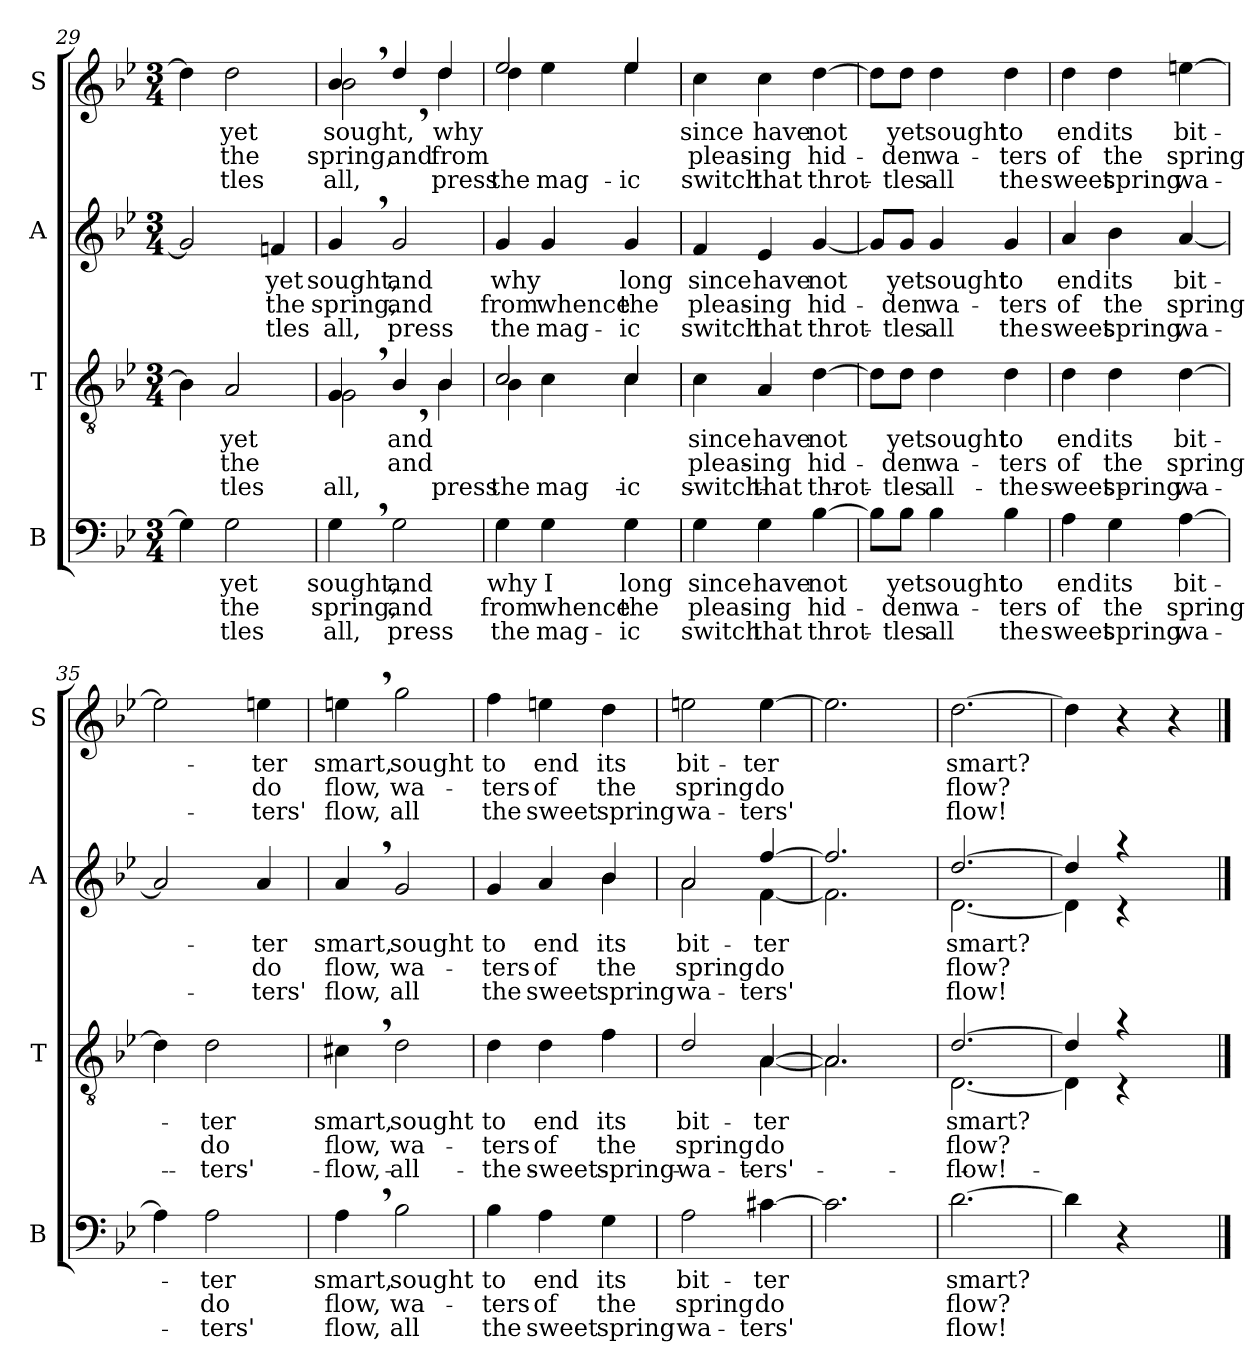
**kern	**text	**text	**text	**kern	**text	**text	**text	**kern	**text	**text	**text	**kern	**text	**text	**text
*part4	*part4	*part4	*part4	*part3	*part3	*part3	*part3	*part2	*part2	*part2	*part2	*part1	*part1	*part1	*part1
*staff4	*staff4	*staff4	*staff4	*staff3	*staff3	*staff3	*staff3	*staff2	*staff2	*staff2	*staff2	*staff1	*staff1	*staff1	*staff1
*I"B	*	*	*	*I"T	*	*	*	*I"A	*	*	*	*I"S	*	*	*
*I'B	*	*	*	*I'T	*	*	*	*I'A	*	*	*	*I'S	*	*	*
*clefF4	*	*	*	*clefGv2	*	*	*	*clefG2	*	*	*	*clefG2	*	*	*
*k[b-e-]	*	*	*	*k[b-e-]	*	*	*	*k[b-e-]	*	*	*	*k[b-e-]	*	*	*
*g:	*	*	*	*g:	*	*	*	*g:	*	*	*	*g:	*	*	*
*M3/4	*	*	*	*M3/4	*	*	*	*M3/4	*	*	*	*M3/4	*	*	*
=29	=29	=29	=29	=29	=29	=29	=29	=29	=29	=29	=29	=29	=29	=29	=29
4G\]	.	.	.	4B-\]	.	.	.	2g/]	.	.	.	4dd\]	.	.	.
!	!LO:LY:b	!LO:LY:b	!LO:LY:b	!	!LO:LY:b	!LO:LY:b	!LO:LY:b	!	!	!	!	!	!LO:LY:b	!LO:LY:b	!LO:LY:b
2G\	yet	the	-tles	2A/	yet	the	-tles	.	.	.	.	2dd\	yet	the	-tles
!	!	!	!	!	!	!	!	!	!LO:LY:b	!LO:LY:b	!LO:LY:b	!	!	!	!
.	.	.	.	.	.	.	.	4fn/	yet	the	-tles	.	.	.	.
=30	=30	=30	=30	=30	=30	=30	=30	=30	=30	=30	=30	=30	=30	=30	=30
!	!LO:LY:b	!LO:LY:b	!LO:LY:b	!	!LO:LY:b	!LO:LY:b	!	!	!	!	!	!	!	!	!
*	*	*	*	*^	*	*	*	*	*	*	*	*	*	*	*
!	!	!	!	!	!	!	!	!LO:LY:b	!	!LO:LY:b	!LO:LY:b	!LO:LY:b	!	!LO:LY:b	!LO:LY:b	!LO:LY:b
*	*	*	*	*	*	*	*	*	*	*	*	*	*^	*	*	*
4G,>\	sought,	spring,	all,	4G,>/	2G,<\	.	.	all,	4g,>/	sought,	spring,	all,	4b-,>/	2b-,<\	sought,	spring,	all,
!	!LO:LY:b	!LO:LY:b	!LO:LY:b	!	!	!LO:LY:b	!LO:LY:b	!	!	!LO:LY:b	!LO:LY:b	!LO:LY:b	!	!	!	!LO:LY:b	!
2G\	and	and	press	4B-/	.	and	and	.	2g/	and	and	press	4dd/	.	.	and	.
!	!	!	!	!	!	!LO:LY:b	!LO:LY:b	!	!	!	!	!	!	!	!	!	!
!	!	!	!	!	!	!	!	!LO:LY:b	!	!	!	!	!	!	!LO:LY:b	!LO:LY:b	!LO:LY:b
.	.	.	.	4B-/	4B-\	.	.	press	.	.	.	.	4dd/	4dd\	why	from	press
!!LO:LB:g=z	!!
=31	=31	=31	=31	=31	=31	=31	=31	=31	=31	=31	=31	=31	=31	=31	=31	=31	=31
!	!LO:LY:b	!LO:LY:b	!LO:LY:b	!	!	!LO:LY:b	!LO:LY:b	!	!	!	!	!	!	!	!	!	!
!	!	!	!	!	!	!	!	!LO:LY:b	!	!LO:LY:b	!LO:LY:b	!LO:LY:b	!	!	!LO:LY:b	!LO:LY:b	!
!	!	!	!	!	!	!	!	!	!	!	!	!	!	!	!	!	!LO:LY:b
4G\	why	from	the	2c/	4B-\	.	.	the	4g/	why	from	the	2ee-/	4dd\	.	.	the
!	!LO:LY:b	!LO:LY:b	!LO:LY:b	!	!	!	!	!LO:LY:b	!	!	!LO:LY:b	!LO:LY:b	!	!	!	!	!LO:LY:b
4G\	I	whence	mag-	.	4c\	.	.	mag-	4g/	.	whence	mag-	.	4ee-\	.	.	mag-
!	!LO:LY:b	!LO:LY:b	!LO:LY:b	!	!	!LO:LY:b	!LO:LY:b	!	!	!	!	!	!	!	!	!	!
!	!	!	!	!	!	!	!	!LO:LY:b	!	!LO:LY:b	!LO:LY:b	!LO:LY:b	!	!	!LO:LY:b	!LO:LY:b	!
!	!	!	!	!	!	!	!	!	!	!	!	!	!	!	!	!	!LO:LY:b
4G\	long	the	-ic	4c/	4c\	.	.	-ic	4g/	long	the	-ic	4ee-/	4ee-\	.	.	-ic
=32	=32	=32	=32	=32	=32	=32	=32	=32	=32	=32	=32	=32	=32	=32	=32	=32	=32
!	!LO:LY:b	!LO:LY:b	!LO:LY:b	!	!	!LO:LY:b	!LO:LY:b	!LO:LY:b	!	!LO:LY:b	!LO:LY:b	!LO:LY:b	!	!	!LO:LY:b	!LO:LY:b	!LO:LY:b
*	*	*	*	*v	*v	*	*	*	*	*	*	*	*v	*v	*	*	*
4G\	since	pleas-	switch	4c\	since	pleas-	switch	4f/	since	pleas-	switch	4cc\	since	pleas-	switch
!	!LO:LY:b	!LO:LY:b	!LO:LY:b	!	!LO:LY:b	!LO:LY:b	!LO:LY:b	!	!LO:LY:b	!LO:LY:b	!LO:LY:b	!	!LO:LY:b	!LO:LY:b	!LO:LY:b
4G\	have	-ing	that	4A/	have	-ing	that	4e-/	have	-ing	that	4cc\	have	-ing	that
!	!LO:LY:b	!LO:LY:b	!LO:LY:b	!	!LO:LY:b	!LO:LY:b	!LO:LY:b	!	!LO:LY:b	!LO:LY:b	!LO:LY:b	!	!LO:LY:b	!LO:LY:b	!LO:LY:b
[4B-\	not	hid-	throt-	[4d\	not	hid-	throt-	[4g/	not	hid-	throt-	[4dd\	not	hid-	throt-
=33	=33	=33	=33	=33	=33	=33	=33	=33	=33	=33	=33	=33	=33	=33	=33
8B-\L]	.	.	.	8d\L]	.	.	.	8g/L]	.	.	.	8dd\L]	.	.	.
!	!LO:LY:b	!LO:LY:b	!LO:LY:b	!	!LO:LY:b	!LO:LY:b	!LO:LY:b	!	!LO:LY:b	!LO:LY:b	!LO:LY:b	!	!LO:LY:b	!LO:LY:b	!LO:LY:b
8B-\J	yet	-den	-tles	8d\J	yet	-den	-tles	8g/J	yet	-den	-tles	8dd\J	yet	-den	-tles
!	!LO:LY:b	!LO:LY:b	!LO:LY:b	!	!LO:LY:b	!LO:LY:b	!LO:LY:b	!	!LO:LY:b	!LO:LY:b	!LO:LY:b	!	!LO:LY:b	!LO:LY:b	!LO:LY:b
4B-\	sought	wa-	all	4d\	sought	wa-	all	4g/	sought	wa-	all	4dd\	sought	wa-	all
!	!LO:LY:b	!LO:LY:b	!LO:LY:b	!	!LO:LY:b	!LO:LY:b	!LO:LY:b	!	!LO:LY:b	!LO:LY:b	!LO:LY:b	!	!LO:LY:b	!LO:LY:b	!LO:LY:b
4B-\	to	-ters	the	4d\	to	-ters	the	4g/	to	-ters	the	4dd\	to	-ters	the
=34	=34	=34	=34	=34	=34	=34	=34	=34	=34	=34	=34	=34	=34	=34	=34
!	!LO:LY:b	!LO:LY:b	!LO:LY:b	!	!LO:LY:b	!LO:LY:b	!LO:LY:b	!	!LO:LY:b	!LO:LY:b	!LO:LY:b	!	!LO:LY:b	!LO:LY:b	!LO:LY:b
4A\	end	of	sweet	4d\	end	of	sweet	4a/	end	of	sweet	4dd\	end	of	sweet
!	!LO:LY:b	!LO:LY:b	!LO:LY:b	!	!LO:LY:b	!LO:LY:b	!LO:LY:b	!	!LO:LY:b	!LO:LY:b	!LO:LY:b	!	!LO:LY:b	!LO:LY:b	!LO:LY:b
4G\	its	the	spring	4d\	its	the	spring	4b-\	its	the	spring	4dd\	its	the	spring
!	!LO:LY:b	!LO:LY:b	!LO:LY:b	!	!LO:LY:b	!LO:LY:b	!LO:LY:b	!	!LO:LY:b	!LO:LY:b	!LO:LY:b	!	!LO:LY:b	!LO:LY:b	!LO:LY:b
[4A\	bit-	spring	wa-	[4d\	bit-	spring	wa-	[4a/	bit-	spring	wa-	[4een\	bit-	spring	wa-
=35	=35	=35	=35	=35	=35	=35	=35	=35	=35	=35	=35	=35	=35	=35	=35
4A\]	.	.	.	4d\]	.	.	.	2a/]	.	.	.	2ee\]	.	.	.
!	!LO:LY:b	!LO:LY:b	!LO:LY:b	!	!LO:LY:b	!LO:LY:b	!LO:LY:b	!	!	!	!	!	!	!	!
2A\	-ter	do	-ters'	2d\	-ter	do	-ters'	.	.	.	.	.	.	.	.
!	!	!	!	!	!	!	!	!	!LO:LY:b	!LO:LY:b	!LO:LY:b	!	!LO:LY:b	!LO:LY:b	!LO:LY:b
.	.	.	.	.	.	.	.	4a/	-ter	do	-ters'	4een\	-ter	do	-ters'
=36	=36	=36	=36	=36	=36	=36	=36	=36	=36	=36	=36	=36	=36	=36	=36
!	!LO:LY:b	!LO:LY:b	!LO:LY:b	!	!LO:LY:b	!LO:LY:b	!LO:LY:b	!	!LO:LY:b	!LO:LY:b	!LO:LY:b	!	!LO:LY:b	!LO:LY:b	!LO:LY:b
4A,>\	smart,	flow,	flow,	4c#X,>\	smart,	flow,	flow,	4a,>/	smart,	flow,	flow,	4een,>\	smart,	flow,	flow,
!	!LO:LY:b	!LO:LY:b	!LO:LY:b	!	!LO:LY:b	!LO:LY:b	!LO:LY:b	!	!LO:LY:b	!LO:LY:b	!LO:LY:b	!	!LO:LY:b	!LO:LY:b	!LO:LY:b
2B-\	sought	wa-	all	2d\	sought	wa-	all	2g/	sought	wa-	all	2gg\	sought	wa-	all
!!LO:LB:g=z
=37	=37	=37	=37	=37	=37	=37	=37	=37	=37	=37	=37	=37	=37	=37	=37
!	!LO:LY:b	!LO:LY:b	!LO:LY:b	!	!LO:LY:b	!LO:LY:b	!LO:LY:b	!	!LO:LY:b	!LO:LY:b	!LO:LY:b	!	!LO:LY:b	!LO:LY:b	!LO:LY:b
*	*	*	*	*	*	*	*	*^	*	*	*	*	*	*	*
4B-\	to	-ters	the	4d\	to	-ters	the	4g/	2ryy	to	-ters	the	4ff\	to	-ters	the
!	!LO:LY:b	!LO:LY:b	!LO:LY:b	!	!LO:LY:b	!LO:LY:b	!LO:LY:b	!	!	!LO:LY:b	!LO:LY:b	!LO:LY:b	!	!LO:LY:b	!LO:LY:b	!LO:LY:b
4A\	end	of	sweet	4d\	end	of	sweet	4a/	.	end	of	sweet	4een\	end	of	sweet
!	!LO:LY:b	!LO:LY:b	!LO:LY:b	!	!LO:LY:b	!LO:LY:b	!LO:LY:b	!	!	!LO:LY:b	!LO:LY:b	!LO:LY:b	!	!LO:LY:b	!LO:LY:b	!LO:LY:b
4G\	its	the	spring	4f\	its	the	spring	4b-/	4b-\	its	the	spring	4dd\	its	the	spring
=38	=38	=38	=38	=38	=38	=38	=38	=38	=38	=38	=38	=38	=38	=38	=38	=38
!	!LO:LY:b	!LO:LY:b	!LO:LY:b	!	!LO:LY:b	!LO:LY:b	!LO:LY:b	!	!	!LO:LY:b	!LO:LY:b	!LO:LY:b	!	!LO:LY:b	!LO:LY:b	!LO:LY:b
*	*	*	*	*^	*	*	*	*	*	*	*	*	*	*	*	*
2A\	bit-	spring	wa-	2d/	2ryy	bit-	spring	wa-	2a/	2a\	bit-	spring	wa-	2een\	bit-	spring	wa-
!	!LO:LY:b	!LO:LY:b	!LO:LY:b	!	!	!LO:LY:b	!LO:LY:b	!LO:LY:b	!	!	!LO:LY:b	!LO:LY:b	!LO:LY:b	!	!LO:LY:b	!LO:LY:b	!LO:LY:b
[4c#X\	-ter	do	-ters'	[>4A/	[<4A\	-ter	do	-ters'	[>4ff/	[<4f\	-ter	do	-ters'	[4ee\	-ter	do	-ters'
=39	=39	=39	=39	=39	=39	=39	=39	=39	=39	=39	=39	=39	=39	=39	=39	=39	=39
2.c#\]	.	.	.	2.A/]	2.A\]	.	.	.	2.ff/]	2.f\]	.	.	.	2.ee\]	.	.	.
=40	=40	=40	=40	=40	=40	=40	=40	=40	=40	=40	=40	=40	=40	=40	=40	=40	=40
!	!LO:LY:b	!LO:LY:b	!LO:LY:b	!	!	!LO:LY:b	!LO:LY:b	!LO:LY:b	!	!	!LO:LY:b	!LO:LY:b	!LO:LY:b	!	!LO:LY:b	!LO:LY:b	!LO:LY:b
[2.d\	smart?	flow?	flow!	[>2.d/	[<2.D\	smart?	flow?	flow!	[>2.dd/	[<2.d\	smart?	flow?	flow!	[2.dd\	smart?	flow?	flow!
=41	=41	=41	=41	=41	=41	=41	=41	=41	=41	=41	=41	=41	=41	=41	=41	=41	=41
4d\]	.	.	.	4d/]	4D\]	.	.	.	4dd/]	4d\]	.	.	.	4dd\]	.	.	.
4r	.	.	.	4ra	4rC	.	.	.	4raa	4rc	.	.	.	4r	.	.	.
4ryy	.	.	.	4ryy	4ryy	.	.	.	4ryy	4ryy	.	.	.	4r	.	.	.
*	*	*	*	*v	*v	*	*	*	*	*	*	*	*	*	*	*	*
*	*	*	*	*	*	*	*	*v	*v	*	*	*	*	*	*	*
==	==	==	==	==	==	==	==	==	==	==	==	==	==	==	==
*-	*-	*-	*-	*-	*-	*-	*-	*-	*-	*-	*-	*-	*-	*-	*-
